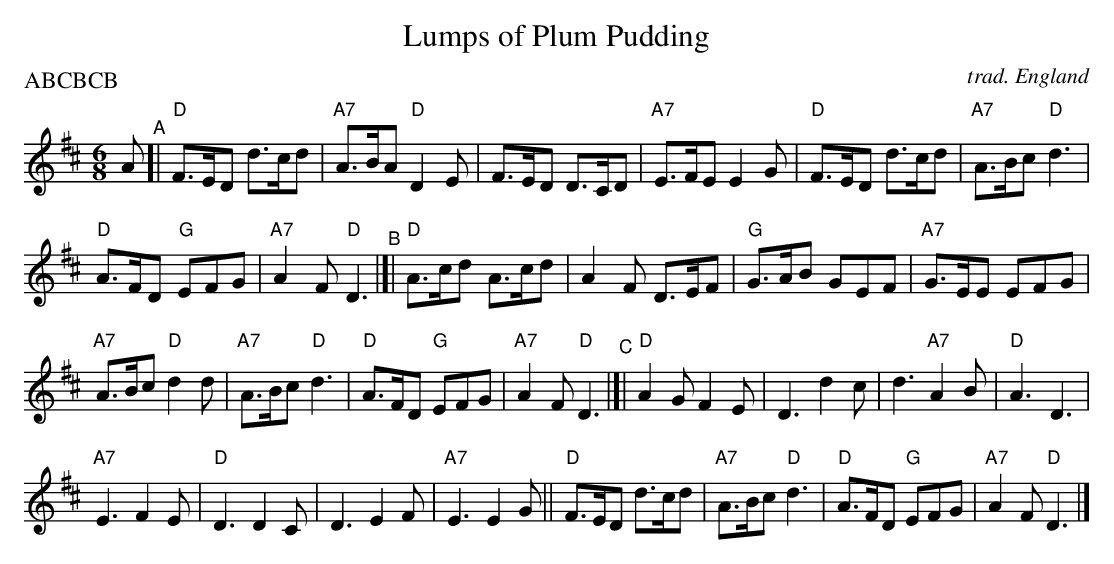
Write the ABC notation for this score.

X:1
T: Lumps of Plum Pudding
C: trad. England
M: 6/8
L: 1/8
P: ABCBCB
K: D
A "^A"[|\
"D"F>ED d>cd | "A7"A>BA "D"D2E | F>ED D>CD | "A7"E>FE E2G |\
"D"F>ED d>cd | "A7"A>Bc "D"d3 |
"D"A>FD "G"EFG | "A7"A2F "D"D3 "^B"|]|\
"D"A>cd A>cd | A2F D>EF | "G"G>AB GEF | "A7"G>EE EFG |
"A7"A>Bc "D"d2d | "A7"A>Bc "D"d3 | "D"A>FD "G"EFG | "A7"A2F "D"D3 "^C"|]|\
"D"A2G F2E | D3 d2c | d3 "A7"A2B | "D"A3 D3 |
"A7"E3F2E | "D"D3 D2C |D3 E2F | "A7"E3 E2G ||\
"D"F>ED d>cd | "A7"A>Bc "D"d3 | "D"A>FD "G"EFG | "A7"A2F "D"D3 |]
